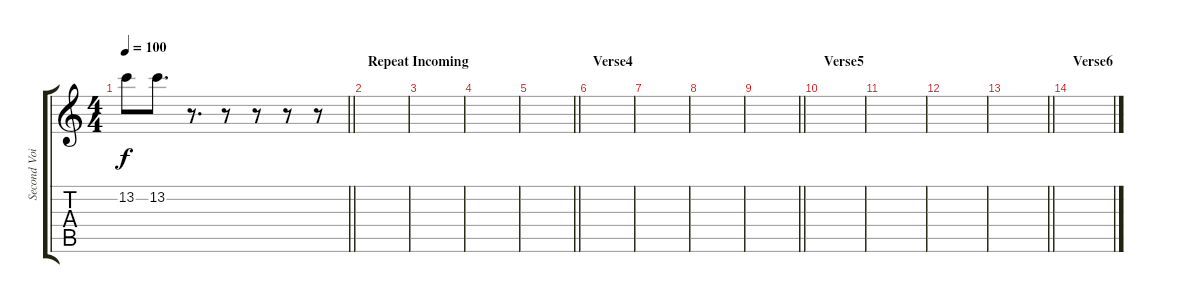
\track ("Second Voice" "Second Voi") {instrument acousticguitarsteel}
\staff {score tabs}
\tuning (E4 B3 G3 D3 A2 E2) {hide}
\ts (4 4)
\tempo 100
\clef g2
\barLineRight lightlight
\ks c
13.2.8{dy f} 13.2.8{d} r.8{d} r.8 r.8 r.8 r.8 |
\section ("" "Repeat Incoming")
|
|
|
\barLineRight lightlight
|
\section ("" "Verse4")
|
|
|
\barLineRight lightlight
|
\section ("" "Verse5")
|
|
|
\barLineRight lightlight
|
\section ("" "Verse6")
